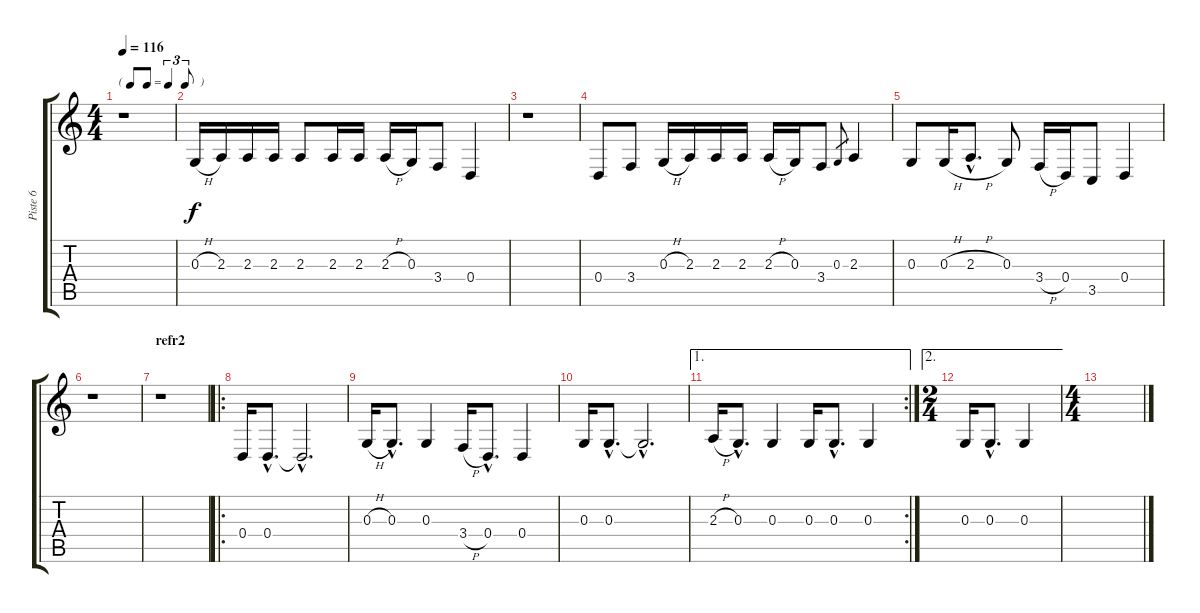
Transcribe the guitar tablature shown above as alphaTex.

\track ("Piste 6" "Piste 6") {instrument lead5charang}
\staff {score tabs}
\tuning (E4 B3 G3 D3 A2 E2) {hide}
\ts (4 4)
\tf triplet8th
\tempo 116
\clef g2
\ks c
r.1{dy f} |
0.3{h}.16 2.3.16 2.3.16 2.3.16 2.3.8 2.3.16 2.3.16 2.3{h}.16 0.3.16 3.4.8 0.4.4 |
r.1 |
0.4.8 3.4.8 0.3{h}.16 2.3.16 2.3.16 2.3.16 2.3{h}.16 0.3.16 3.4.8 0.3.8{gr} 2.3.4 |
0.3.8 0.3{h}.16 2.3{h hac}.8{d} 0.3.8 3.4{h}.16 0.4.16 3.5.8 0.4.4 |
r.1 |
\section ("" "refr2")
r.1 |
\ro
0.4.16 0.4{hac}.8{d} 0.4{hac t}.2{d} |
0.3{h}.16 0.3{hac}.8{d} 0.3.4 3.4{h}.16 0.4{hac}.8{d} 0.4.4 |
0.3.16 0.3{hac}.8{d} 0.3{hac t}.2{d} |
\ae 1
\rc 2
2.3{h}.16 0.3{hac}.8{d} 0.3.4 0.3.16 0.3{hac}.8{d} 0.3.4 |
\ae 2
\ts (2 4)
0.3.16 0.3{hac}.8{d} 0.3.4 |
\ts (4 4)
